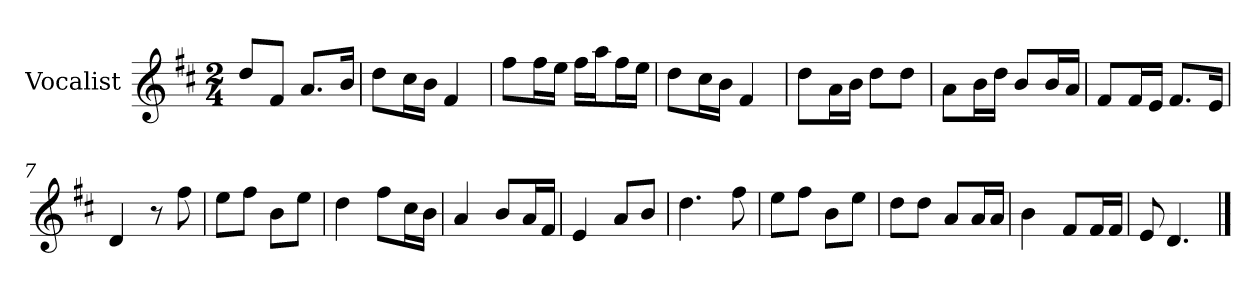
**kern
*part1
*staff1
*I"Vocalist
*k[f#c#]
*D:
*M2/4
=
8ddL
8f#J
8.aL
16bJk
=1
8ddL
16cc#L
16bJJ
4f#
=2
8ff#L
16ff#L
16eeJJ
16ff#LL
16aaJ
16ff#L
16eeJJ
=3
8ddL
16cc#L
16bJJ
4f#
=4
8ddL
16aL
16bJJ
8ddL
8ddJ
=5
8aL
16bL
16ddJJ
8bL
16bL
16aJJ
=6
8f#L
16f#L
16eJJ
8.f#L
16eJk
=7
4d
8r
8ff#
=8
8eeL
8ff#J
8bL
8eeJ
=9
4dd
8ff#L
16cc#L
16bJJ
=10
4a
8bL
16aL
16f#JJ
=11
4e
8aL
8bJ
=12
4.dd
8ff#
=13
8eeL
8ff#J
8bL
8eeJ
=14
8ddL
8ddJ
8aL
16aL
16aJJ
=15
4b
8f#L
16f#L
16f#JJ
=16
8e
4.d
==
*-
